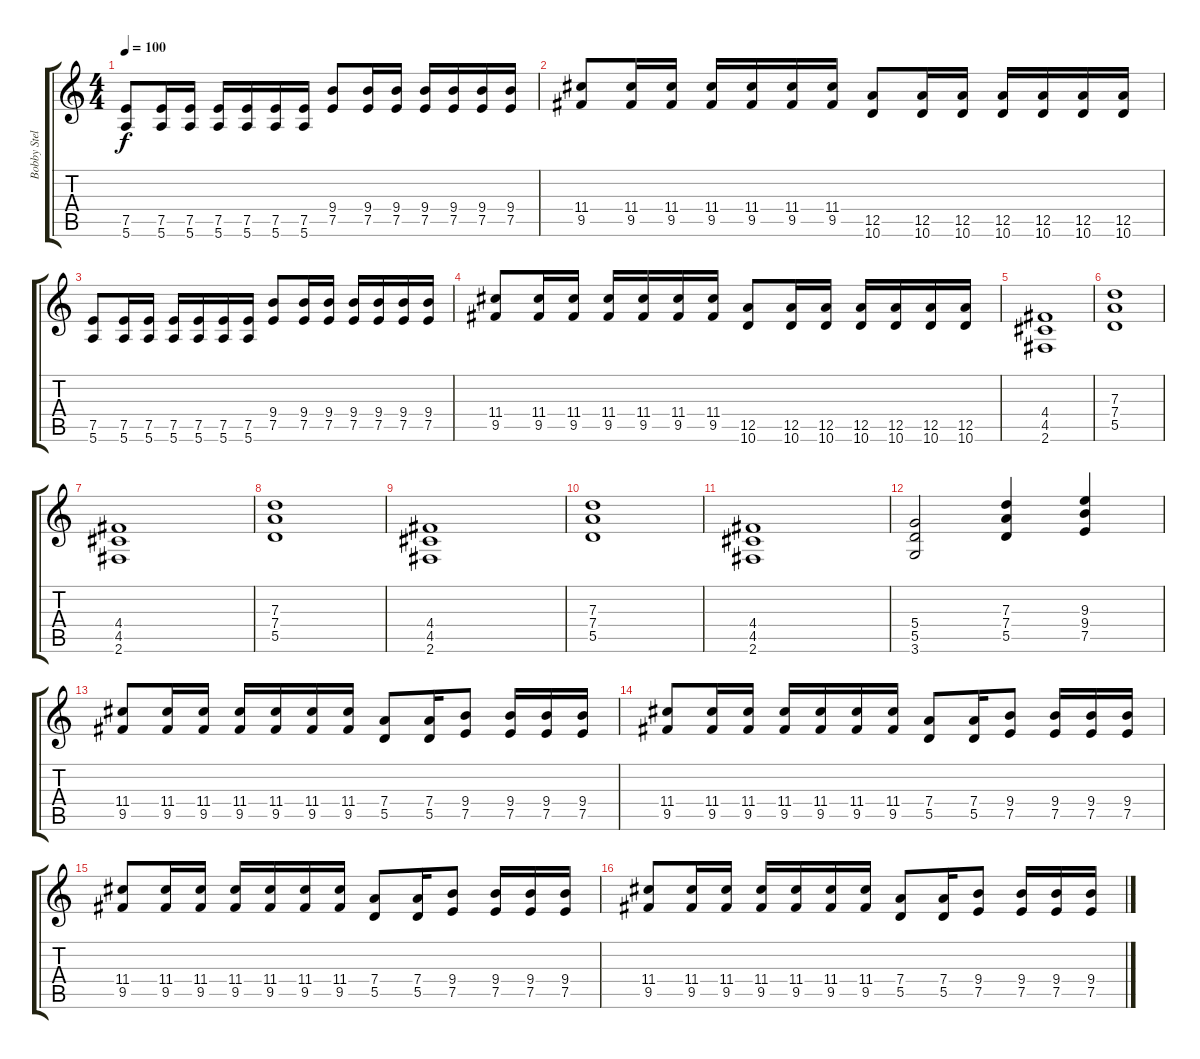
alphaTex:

\track ("Bobby Stelee" "Bobby Stel") {instrument distortionguitar}
\staff {score tabs}
\tuning (E4 B3 G3 D3 A2 E2) {hide}
\ts (4 4)
\tempo 100
\clef g2
\ks c
(7.5 5.6).8{dy f} (7.5 5.6).16 (7.5 5.6).16 (7.5 5.6).16 (7.5 5.6).16 (7.5 5.6).16 (7.5 5.6).16 (9.4 7.5).8 (9.4 7.5).16 (9.4 7.5).16 (9.4 7.5).16 (9.4 7.5).16 (9.4 7.5).16 (9.4 7.5).16 |
(11.4 9.5).8 (11.4 9.5).16 (11.4 9.5).16 (11.4 9.5).16 (11.4 9.5).16 (11.4 9.5).16 (11.4 9.5).16 (12.5 10.6).8 (12.5 10.6).16 (12.5 10.6).16 (12.5 10.6).16 (12.5 10.6).16 (12.5 10.6).16 (12.5 10.6).16 |
(7.5 5.6).8 (7.5 5.6).16 (7.5 5.6).16 (7.5 5.6).16 (7.5 5.6).16 (7.5 5.6).16 (7.5 5.6).16 (9.4 7.5).8 (9.4 7.5).16 (9.4 7.5).16 (9.4 7.5).16 (9.4 7.5).16 (9.4 7.5).16 (9.4 7.5).16 |
(11.4 9.5).8 (11.4 9.5).16 (11.4 9.5).16 (11.4 9.5).16 (11.4 9.5).16 (11.4 9.5).16 (11.4 9.5).16 (12.5 10.6).8 (12.5 10.6).16 (12.5 10.6).16 (12.5 10.6).16 (12.5 10.6).16 (12.5 10.6).16 (12.5 10.6).16 |
(4.4 4.5 2.6).1 |
(7.3 7.4 5.5).1 |
(4.4 4.5 2.6).1 |
(7.3 7.4 5.5).1 |
(4.4 4.5 2.6).1 |
(7.3 7.4 5.5).1 |
(4.4 4.5 2.6).1 |
(5.4 5.5 3.6).2 (7.3 7.4 5.5).4 (9.3 9.4 7.5).4 |
(11.4 9.5).8 (11.4 9.5).16 (11.4 9.5).16 (11.4 9.5).16 (11.4 9.5).16 (11.4 9.5).16 (11.4 9.5).16 (7.4 5.5).8 (7.4 5.5).16 (9.4 7.5).8 (9.4 7.5).16 (9.4 7.5).16 (9.4 7.5).16 |
(11.4 9.5).8 (11.4 9.5).16 (11.4 9.5).16 (11.4 9.5).16 (11.4 9.5).16 (11.4 9.5).16 (11.4 9.5).16 (7.4 5.5).8 (7.4 5.5).16 (9.4 7.5).8 (9.4 7.5).16 (9.4 7.5).16 (9.4 7.5).16 |
(11.4 9.5).8 (11.4 9.5).16 (11.4 9.5).16 (11.4 9.5).16 (11.4 9.5).16 (11.4 9.5).16 (11.4 9.5).16 (7.4 5.5).8 (7.4 5.5).16 (9.4 7.5).8 (9.4 7.5).16 (9.4 7.5).16 (9.4 7.5).16 |
(11.4 9.5).8 (11.4 9.5).16 (11.4 9.5).16 (11.4 9.5).16 (11.4 9.5).16 (11.4 9.5).16 (11.4 9.5).16 (7.4 5.5).8 (7.4 5.5).16 (9.4 7.5).8 (9.4 7.5).16 (9.4 7.5).16 (9.4 7.5).16
